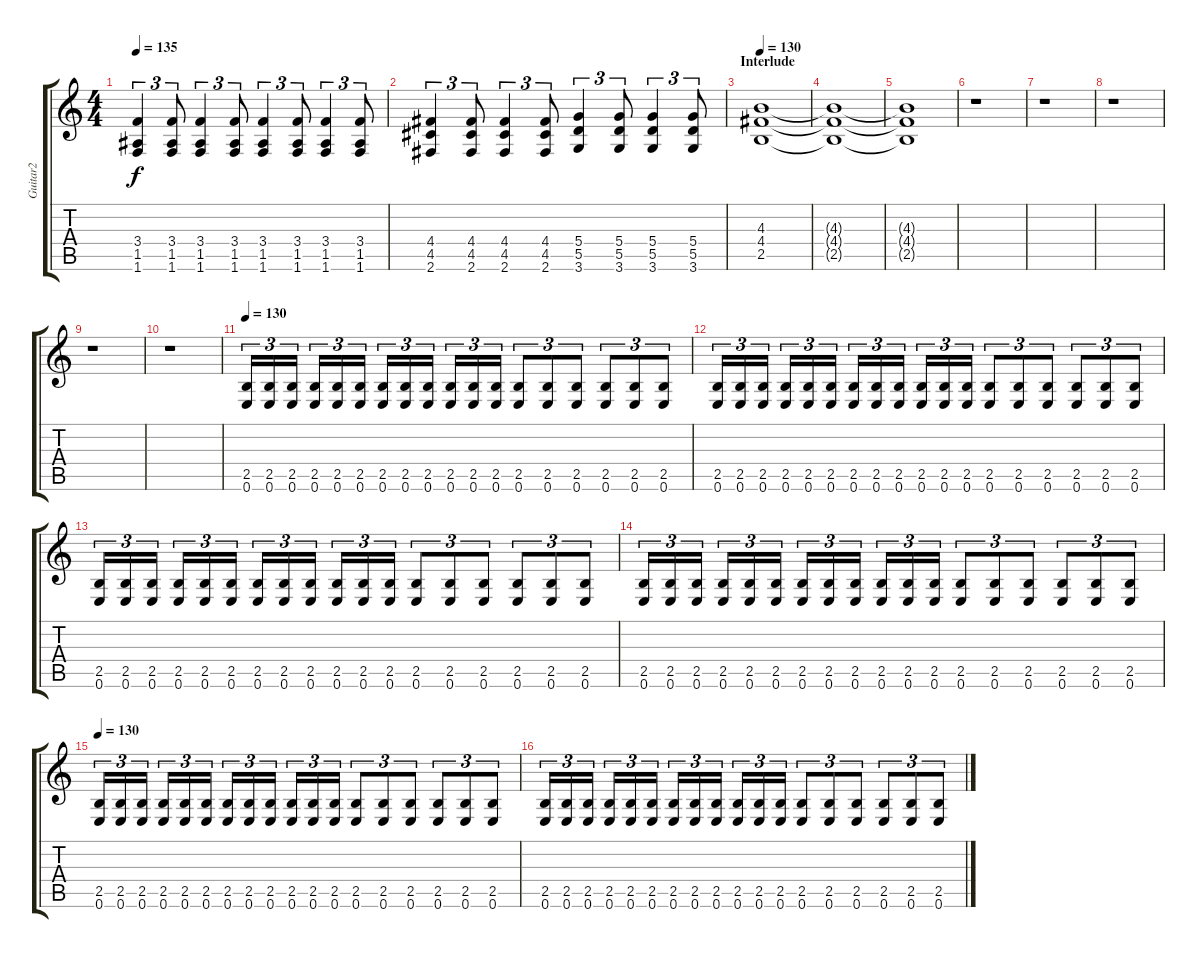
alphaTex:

\track ("Guitar2" "Guitar2") {instrument distortionguitar}
\staff {score tabs}
\tuning (E4 B3 G3 D3 A2 E2) {hide}
\ts (4 4)
\tempo 135
\clef g2
\ks c
(3.4 1.5 1.6).4{tu (3 2) dy f} (3.4 1.5 1.6).8{tu (3 2)} (3.4 1.5 1.6).4{tu (3 2)} (3.4 1.5 1.6).8{tu (3 2)} (3.4 1.5 1.6).4{tu (3 2)} (3.4 1.5 1.6).8{tu (3 2)} (3.4 1.5 1.6).4{tu (3 2)} (3.4 1.5 1.6).8{tu (3 2)} |
(4.4 4.5 2.6).4{tu (3 2)} (4.4 4.5 2.6).8{tu (3 2)} (4.4 4.5 2.6).4{tu (3 2)} (4.4 4.5 2.6).8{tu (3 2)} (5.4 5.5 3.6).4{tu (3 2)} (5.4 5.5 3.6).8{tu (3 2)} (5.4 5.5 3.6).4{tu (3 2)} (5.4 5.5 3.6).8{tu (3 2)} |
\section ("" "Interlude")
\tempo 130
(4.3 4.4 2.5).1 |
(4.3{t} 4.4{t} 2.5{t}).1{volume 0} |
(4.3{t} 4.4{t} 2.5{t}).1 |
r.1 |
r.1 |
r.1 |
r.1 |
r.1 |
\tempo 130
(2.5 0.6).16{tu (3 2) volume 13} (2.5 0.6).16{tu (3 2)} (2.5 0.6).16{tu (3 2)} (2.5 0.6).16{tu (3 2)} (2.5 0.6).16{tu (3 2)} (2.5 0.6).16{tu (3 2)} (2.5 0.6).16{tu (3 2)} (2.5 0.6).16{tu (3 2)} (2.5 0.6).16{tu (3 2)} (2.5 0.6).16{tu (3 2)} (2.5 0.6).16{tu (3 2)} (2.5 0.6).16{tu (3 2)} (2.5 0.6).8{tu (3 2)} (2.5 0.6).8{tu (3 2)} (2.5 0.6).8{tu (3 2)} (2.5 0.6).8{tu (3 2)} (2.5 0.6).8{tu (3 2)} (2.5 0.6).8{tu (3 2)} |
(2.5 0.6).16{tu (3 2)} (2.5 0.6).16{tu (3 2)} (2.5 0.6).16{tu (3 2)} (2.5 0.6).16{tu (3 2)} (2.5 0.6).16{tu (3 2)} (2.5 0.6).16{tu (3 2)} (2.5 0.6).16{tu (3 2)} (2.5 0.6).16{tu (3 2)} (2.5 0.6).16{tu (3 2)} (2.5 0.6).16{tu (3 2)} (2.5 0.6).16{tu (3 2)} (2.5 0.6).16{tu (3 2)} (2.5 0.6).8{tu (3 2)} (2.5 0.6).8{tu (3 2)} (2.5 0.6).8{tu (3 2)} (2.5 0.6).8{tu (3 2)} (2.5 0.6).8{tu (3 2)} (2.5 0.6).8{tu (3 2)} |
(2.5 0.6).16{tu (3 2)} (2.5 0.6).16{tu (3 2)} (2.5 0.6).16{tu (3 2)} (2.5 0.6).16{tu (3 2)} (2.5 0.6).16{tu (3 2)} (2.5 0.6).16{tu (3 2)} (2.5 0.6).16{tu (3 2)} (2.5 0.6).16{tu (3 2)} (2.5 0.6).16{tu (3 2)} (2.5 0.6).16{tu (3 2)} (2.5 0.6).16{tu (3 2)} (2.5 0.6).16{tu (3 2)} (2.5 0.6).8{tu (3 2)} (2.5 0.6).8{tu (3 2)} (2.5 0.6).8{tu (3 2)} (2.5 0.6).8{tu (3 2)} (2.5 0.6).8{tu (3 2)} (2.5 0.6).8{tu (3 2)} |
(2.5 0.6).16{tu (3 2)} (2.5 0.6).16{tu (3 2)} (2.5 0.6).16{tu (3 2)} (2.5 0.6).16{tu (3 2)} (2.5 0.6).16{tu (3 2)} (2.5 0.6).16{tu (3 2)} (2.5 0.6).16{tu (3 2)} (2.5 0.6).16{tu (3 2)} (2.5 0.6).16{tu (3 2)} (2.5 0.6).16{tu (3 2)} (2.5 0.6).16{tu (3 2)} (2.5 0.6).16{tu (3 2)} (2.5 0.6).8{tu (3 2)} (2.5 0.6).8{tu (3 2)} (2.5 0.6).8{tu (3 2)} (2.5 0.6).8{tu (3 2)} (2.5 0.6).8{tu (3 2)} (2.5 0.6).8{tu (3 2)} |
\tempo 130
(2.5 0.6).16{tu (3 2)} (2.5 0.6).16{tu (3 2)} (2.5 0.6).16{tu (3 2)} (2.5 0.6).16{tu (3 2)} (2.5 0.6).16{tu (3 2)} (2.5 0.6).16{tu (3 2)} (2.5 0.6).16{tu (3 2)} (2.5 0.6).16{tu (3 2)} (2.5 0.6).16{tu (3 2)} (2.5 0.6).16{tu (3 2)} (2.5 0.6).16{tu (3 2)} (2.5 0.6).16{tu (3 2)} (2.5 0.6).8{tu (3 2)} (2.5 0.6).8{tu (3 2)} (2.5 0.6).8{tu (3 2)} (2.5 0.6).8{tu (3 2)} (2.5 0.6).8{tu (3 2)} (2.5 0.6).8{tu (3 2)} |
(2.5 0.6).16{tu (3 2)} (2.5 0.6).16{tu (3 2)} (2.5 0.6).16{tu (3 2)} (2.5 0.6).16{tu (3 2)} (2.5 0.6).16{tu (3 2)} (2.5 0.6).16{tu (3 2)} (2.5 0.6).16{tu (3 2)} (2.5 0.6).16{tu (3 2)} (2.5 0.6).16{tu (3 2)} (2.5 0.6).16{tu (3 2)} (2.5 0.6).16{tu (3 2)} (2.5 0.6).16{tu (3 2)} (2.5 0.6).8{tu (3 2)} (2.5 0.6).8{tu (3 2)} (2.5 0.6).8{tu (3 2)} (2.5 0.6).8{tu (3 2)} (2.5 0.6).8{tu (3 2)} (2.5 0.6).8{tu (3 2)}
